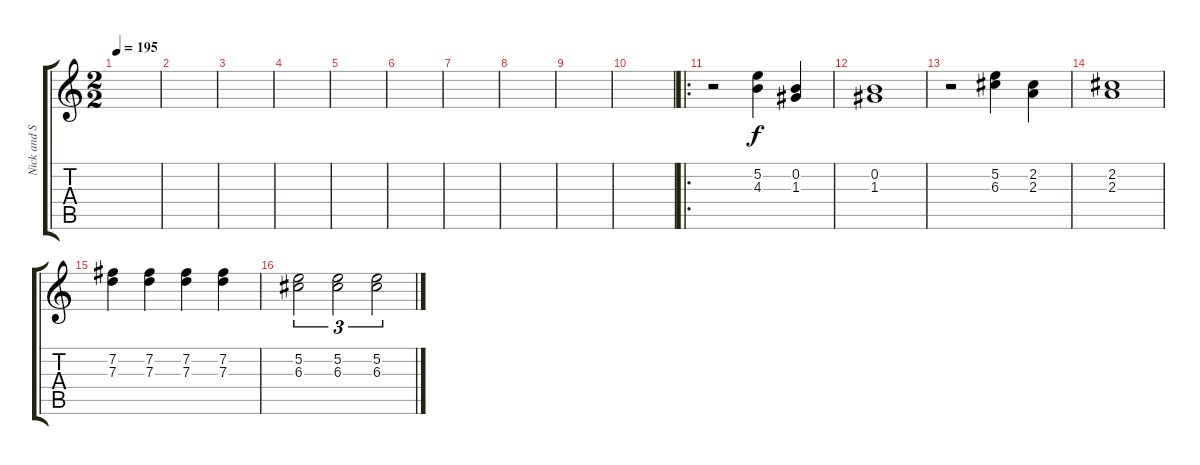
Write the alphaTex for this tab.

\track ("Nick and SA (singing)" "Nick and S") {instrument lead6voice}
\staff {score tabs}
\tuning (E5 B4 G4 D4 A3 E3) {hide}
\ts (2 2)
\tempo 195
\clef g2
\ks c
|
|
|
|
|
|
|
|
|
|
\ro
r.2 (5.2 4.3).4 (0.2 1.3).4 |
(0.2 1.3).1 |
r.2 (5.2 6.3).4 (2.2 2.3).4 |
(2.2 2.3).1 |
(7.2 7.3).4 (7.2 7.3).4 (7.2 7.3).4 (7.2 7.3).4 |
(5.2 6.3).2{tu (3 2)} (5.2 6.3).2{tu (3 2)} (5.2 6.3).2{tu (3 2)}
